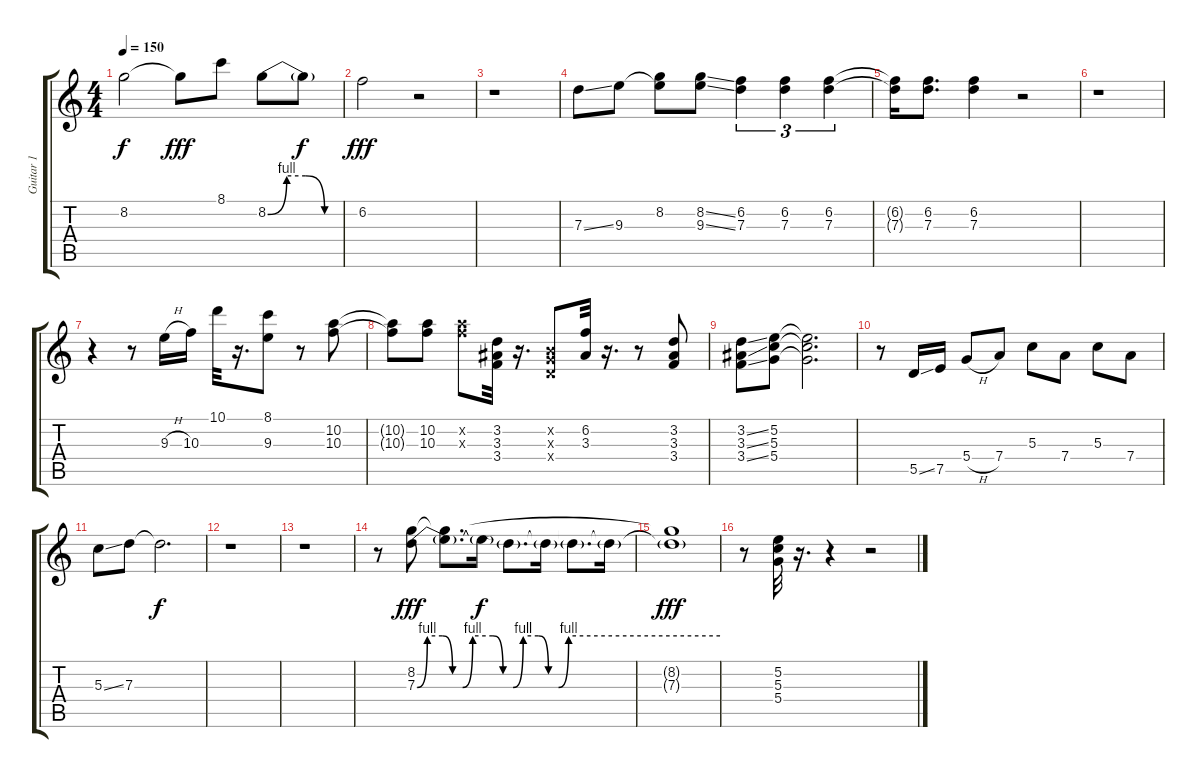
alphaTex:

\track ("Guitar 1" "Guitar 1") {instrument electricguitarclean}
\staff {score tabs}
\tuning (E4 B3 G3 D3 A2 E2) {hide}
\ts (4 4)
\tempo 150
\clef g2
\ks c
8.2{t}.2{dy f} 8.2{t}.8{dy fff} 8.1.8 8.2{be (custom 0 0 15 4 30 4 45 0 60 0)}.8 8.2{t}.8{dy f} |
6.2.2{dy fff} r.2 |
r.1 |
7.3{ss}.8 9.3.8 (8.2 9.3{t}).8 (8.2{ss} 9.3{ss}).8 (6.2 7.3).4{tu (3 2)} (6.2 7.3).4{tu (3 2)} (6.2 7.3).4{tu (3 2)} |
(6.2{t} 7.3{t}).16 (6.2 7.3).8{d} (6.2 7.3).4 r.2 |
r.1 |
r.4 r.8 9.3{h}.16 10.3.16 10.1.32 r.16{d} (8.1 9.3).8 r.8 (10.2 10.3).8 |
(10.2{t} 10.3{t}).8 (10.2 10.3).8 (10.2{x} 10.3{x}).8 (3.2 3.3 3.4).32 r.16{d} (0.2{x} 0.3{x} 0.4{x}).8 (6.2 3.3).32 r.16{d} r.8 (3.2 3.3 3.4).8 |
(3.2{ss} 3.3{ss} 3.4{ss}).8 (5.2 5.3 5.4).8 (5.2{t} 5.3{t} 5.4{t}).2{d} |
r.8 5.5{ss}.16 7.5.16 5.4{h}.8 7.4.8 5.3.8 7.4.8 5.3.8 7.4.8 |
5.3{ss}.8 7.3.8 7.3{t}.2{d dy f} |
r.1 |
r.1 |
r.8 (8.2 7.3{be (custom 0 0 2 4 5 4 7 0 9 0 11 4 15 4 17 0 19 0 21 4 24 4 26 0 28 0 30 4 60 4)}).8{dy fff} (8.2{t} 7.3{t}).8{d} 7.3{t}.16{dy f} 7.3{t}.8{d} 7.3{t}.16 7.3{t}.8{d} 7.3{t}.16 |
(8.2{t} 7.3{t}).1{dy fff} |
r.8 (5.2 5.3 5.4).32 r.16{d} r.4 r.2
